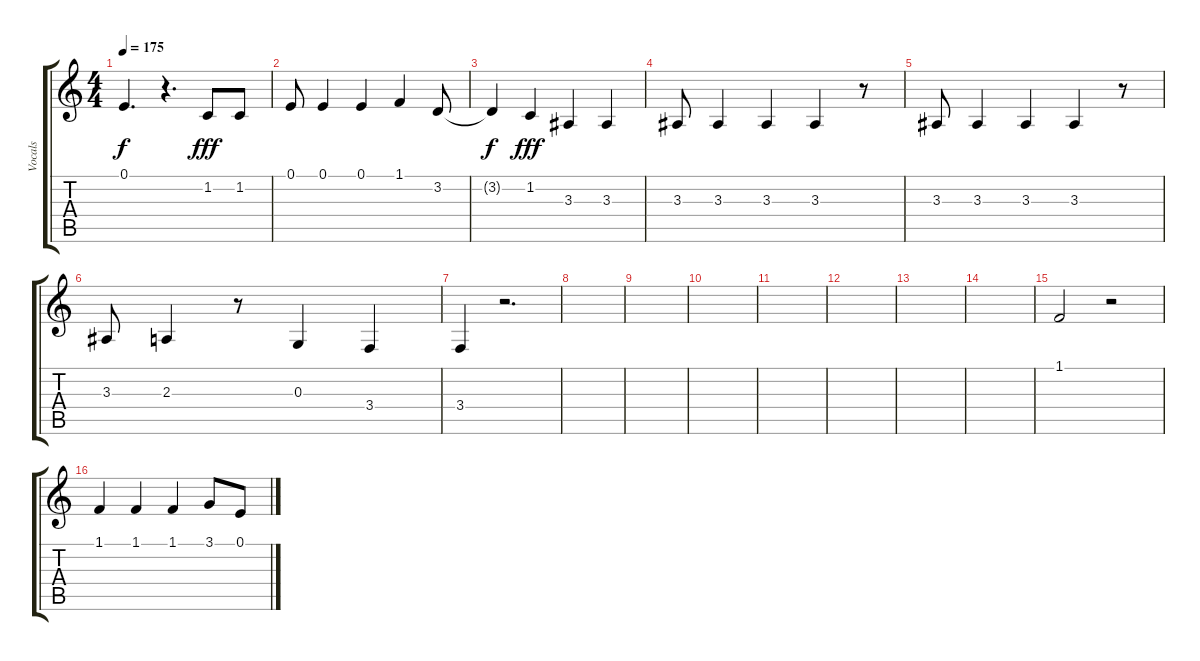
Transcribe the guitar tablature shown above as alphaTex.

\track ("Vocals" "Vocals") {instrument lead8bassandlead}
\staff {score tabs}
\tuning (E4 B3 G3 D3 A2 E2) {hide}
\ts (4 4)
\tempo 175
\clef g2
\ks c
0.1{t}.4{d dy f} r.4{d} 1.2.8{dy fff} 1.2.8 |
0.1.8 0.1.4 0.1.4 1.1.4 3.2.8 |
3.2{t}.4{dy f} 1.2.4{dy fff} 3.3.4 3.3.4 |
3.3.8 3.3.4 3.3.4 3.3.4 r.8 |
3.3.8 3.3.4 3.3.4 3.3.4 r.8 |
3.3.8 2.3.4 r.8 0.3.4 3.4.4 |
3.4.4 r.2{d} |
|
|
|
|
|
|
|
1.1.2 r.2 |
1.1.4 1.1.4 1.1.4 3.1.8 0.1.8
